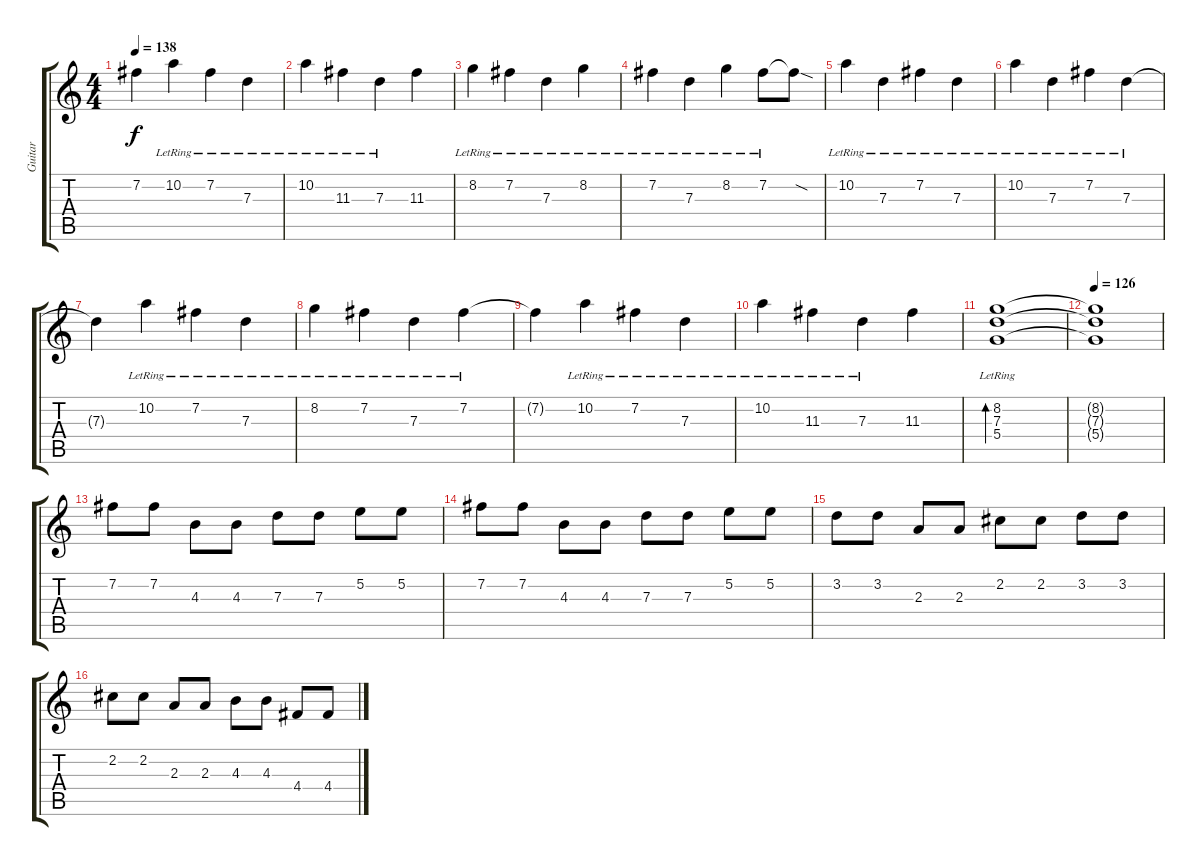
\track ("Guitar" "Guitar") {instrument distortionguitar}
\staff {score tabs}
\tuning (E4 B3 G3 D3 A2 D2) {hide}
\ts (4 4)
\tempo 138
\clef g2
\ks c
7.2{t}.4{dy f} 10.2{lr}.4 7.2{lr}.4 7.3{lr}.4 |
10.2{lr}.4 11.3{lr}.4 7.3{lr}.4 11.3.4 |
8.2{lr}.4 7.2{lr}.4 7.3{lr}.4 8.2{lr}.4 |
7.2{lr}.4 7.3{lr}.4 8.2{lr}.4 7.2{lr}.8 7.2{sod t}.8 |
10.2{lr}.4 7.3{lr}.4 7.2{lr}.4 7.3{lr}.4 |
10.2{lr}.4 7.3{lr}.4 7.2{lr}.4 7.3{lr}.4 |
7.3{t}.4 10.2{lr}.4 7.2{lr}.4 7.3{lr}.4 |
8.2{lr}.4 7.2{lr}.4 7.3{lr}.4 7.2{lr}.4 |
7.2{t}.4 10.2{lr}.4 7.2{lr}.4 7.3{lr}.4 |
10.2{lr}.4 11.3{lr}.4 7.3{lr}.4 11.3.4 |
(8.2{lr} 7.3 5.4).1{bd 480} |
\tempo 126
(8.2{t} 7.3{t} 5.4{t}).1 |
7.2.8{volume 14 instrument distortionguitar} 7.2.8 4.3.8 4.3.8 7.3.8 7.3.8 5.2.8 5.2.8 |
7.2.8 7.2.8 4.3.8 4.3.8 7.3.8 7.3.8 5.2.8 5.2.8 |
3.2.8 3.2.8 2.3.8 2.3.8 2.2.8 2.2.8 3.2.8 3.2.8 |
2.2.8 2.2.8 2.3.8 2.3.8 4.3.8 4.3.8 4.4.8 4.4.8
